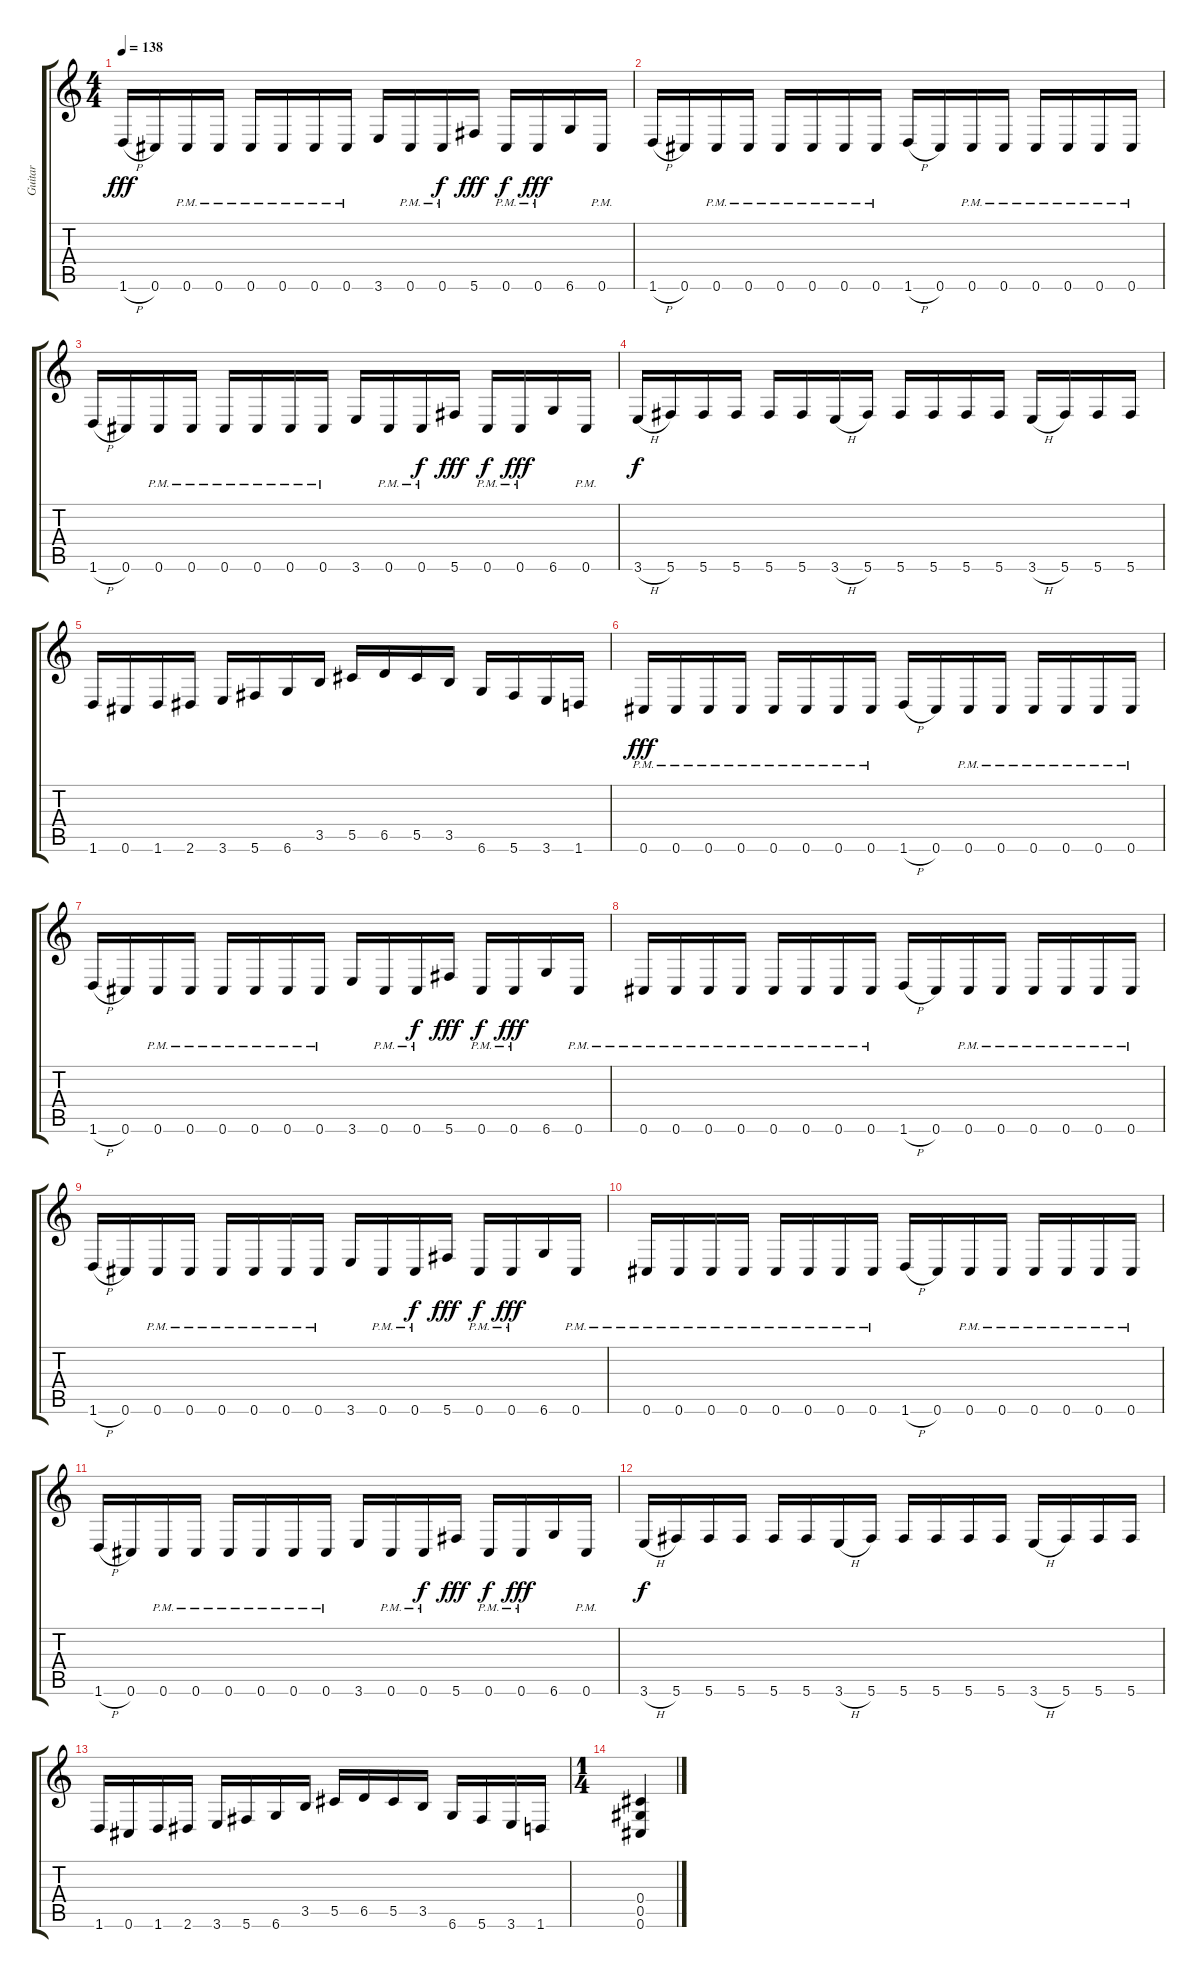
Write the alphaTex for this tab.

\track ("Guitar" "Guitar") {instrument distortionguitar}
\staff {score tabs}
\tuning (Eb4 Bb3 Gb3 Db3 Ab2 Db2) {hide}
\ts (4 4)
\tempo 138
\clef g2
\ks c
1.6{h}.16{dy fff} 0.6.16 0.6{pm}.16 0.6{pm}.16 0.6{pm}.16 0.6{pm}.16 0.6{pm}.16 0.6{pm}.16 3.6.16 0.6{pm}.16 0.6{pm}.16{dy f} 5.6.16{dy fff} 0.6{pm}.16{dy f} 0.6{pm}.16{dy fff} 6.6.16 0.6{pm}.16 |
1.6{h}.16 0.6.16 0.6{pm}.16 0.6{pm}.16 0.6{pm}.16 0.6{pm}.16 0.6{pm}.16 0.6{pm}.16 1.6{h}.16 0.6.16 0.6{pm}.16 0.6{pm}.16 0.6{pm}.16 0.6{pm}.16 0.6{pm}.16 0.6{pm}.16 |
1.6{h}.16 0.6.16 0.6{pm}.16 0.6{pm}.16 0.6{pm}.16 0.6{pm}.16 0.6{pm}.16 0.6{pm}.16 3.6.16 0.6{pm}.16 0.6{pm}.16{dy f} 5.6.16{dy fff} 0.6{pm}.16{dy f} 0.6{pm}.16{dy fff} 6.6.16 0.6{pm}.16 |
3.6{h}.16{dy f} 5.6.16 5.6.16 5.6.16 5.6.16 5.6.16 3.6{h}.16 5.6.16 5.6.16 5.6.16 5.6.16 5.6.16 3.6{h}.16 5.6.16 5.6.16 5.6.16 |
1.6.16 0.6.16 1.6.16 2.6.16 3.6.16 5.6.16 6.6.16 3.5.16 5.5.16 6.5.16 5.5.16 3.5.16 6.6.16 5.6.16 3.6.16 1.6.16 |
0.6{pm}.16{dy fff} 0.6{pm}.16 0.6{pm}.16 0.6{pm}.16 0.6{pm}.16 0.6{pm}.16 0.6{pm}.16 0.6{pm}.16 1.6{h}.16 0.6.16 0.6{pm}.16 0.6{pm}.16 0.6{pm}.16 0.6{pm}.16 0.6{pm}.16 0.6{pm}.16 |
1.6{h}.16 0.6.16 0.6{pm}.16 0.6{pm}.16 0.6{pm}.16 0.6{pm}.16 0.6{pm}.16 0.6{pm}.16 3.6.16 0.6{pm}.16 0.6{pm}.16{dy f} 5.6.16{dy fff} 0.6{pm}.16{dy f} 0.6{pm}.16{dy fff} 6.6.16 0.6{pm}.16 |
0.6{pm}.16 0.6{pm}.16 0.6{pm}.16 0.6{pm}.16 0.6{pm}.16 0.6{pm}.16 0.6{pm}.16 0.6{pm}.16 1.6{h}.16 0.6.16 0.6{pm}.16 0.6{pm}.16 0.6{pm}.16 0.6{pm}.16 0.6{pm}.16 0.6{pm}.16 |
1.6{h}.16 0.6.16 0.6{pm}.16 0.6{pm}.16 0.6{pm}.16 0.6{pm}.16 0.6{pm}.16 0.6{pm}.16 3.6.16 0.6{pm}.16 0.6{pm}.16{dy f} 5.6.16{dy fff} 0.6{pm}.16{dy f} 0.6{pm}.16{dy fff} 6.6.16 0.6{pm}.16 |
0.6{pm}.16 0.6{pm}.16 0.6{pm}.16 0.6{pm}.16 0.6{pm}.16 0.6{pm}.16 0.6{pm}.16 0.6{pm}.16 1.6{h}.16 0.6.16 0.6{pm}.16 0.6{pm}.16 0.6{pm}.16 0.6{pm}.16 0.6{pm}.16 0.6{pm}.16 |
1.6{h}.16 0.6.16 0.6{pm}.16 0.6{pm}.16 0.6{pm}.16 0.6{pm}.16 0.6{pm}.16 0.6{pm}.16 3.6.16 0.6{pm}.16 0.6{pm}.16{dy f} 5.6.16{dy fff} 0.6{pm}.16{dy f} 0.6{pm}.16{dy fff} 6.6.16 0.6{pm}.16 |
3.6{h}.16{dy f} 5.6.16 5.6.16 5.6.16 5.6.16 5.6.16 3.6{h}.16 5.6.16 5.6.16 5.6.16 5.6.16 5.6.16 3.6{h}.16 5.6.16 5.6.16 5.6.16 |
1.6.16 0.6.16 1.6.16 2.6.16 3.6.16 5.6.16 6.6.16 3.5.16 5.5.16 6.5.16 5.5.16 3.5.16 6.6.16 5.6.16 3.6.16 1.6.16 |
\ts (1 4)
(0.4 0.5 0.6).4
